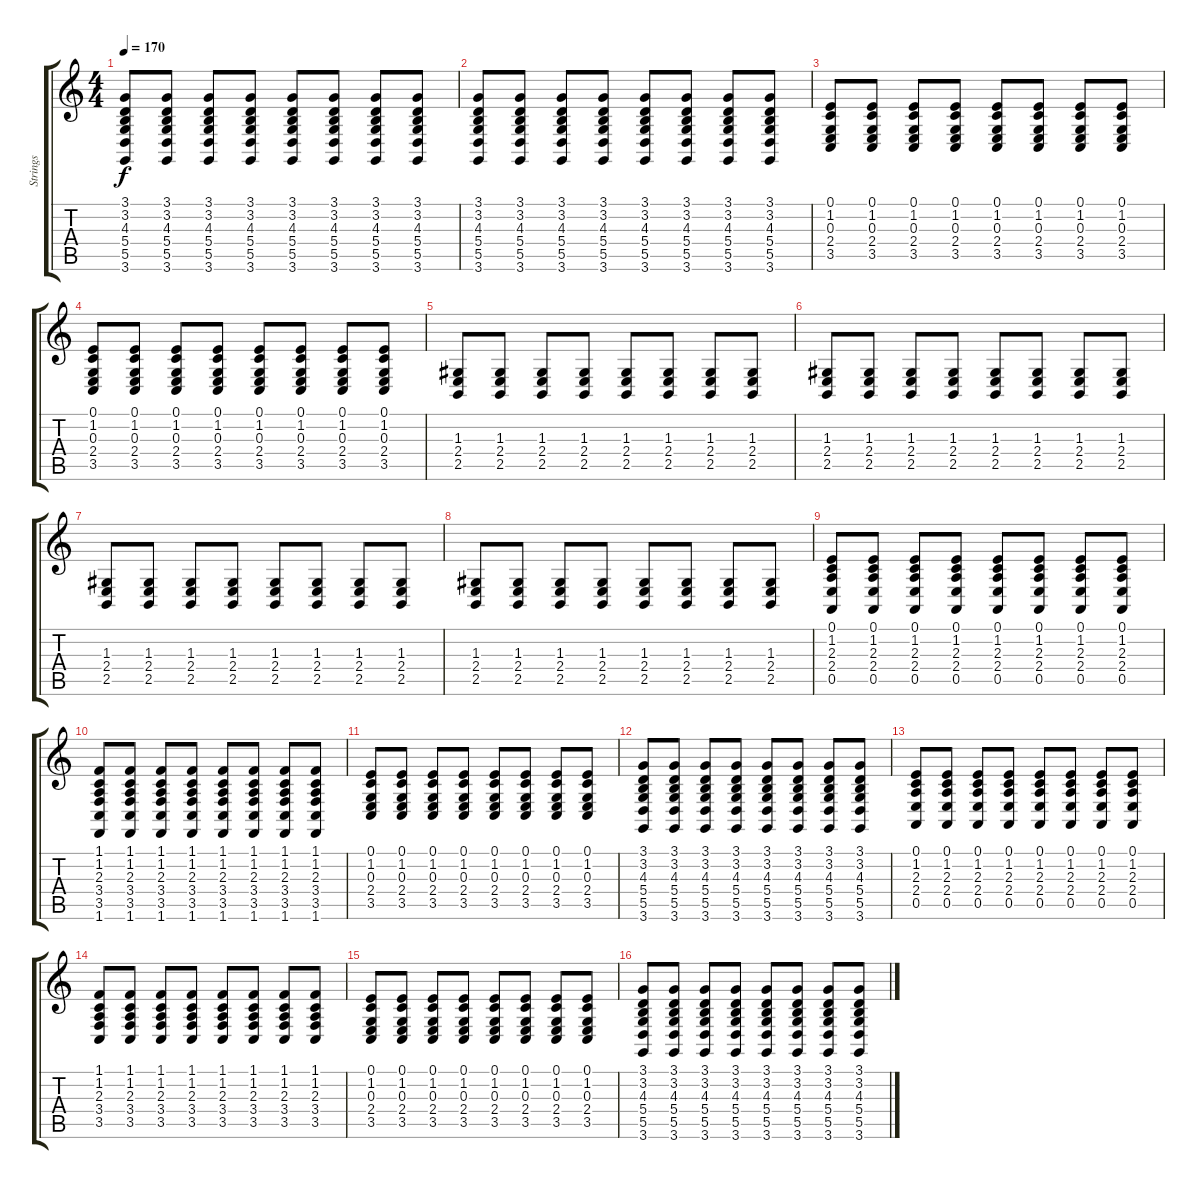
\track ("Strings" "Strings") {instrument synthstrings1}
\staff {score tabs}
\tuning (E4 B3 G3 D3 A2 E2) {hide}
\ts (4 4)
\tempo 170
\clef g2
\ks c
(3.1 3.2 4.3 5.4 5.5 3.6).8{dy f} (3.1 3.2 4.3 5.4 5.5 3.6).8 (3.1 3.2 4.3 5.4 5.5 3.6).8 (3.1 3.2 4.3 5.4 5.5 3.6).8 (3.1 3.2 4.3 5.4 5.5 3.6).8 (3.1 3.2 4.3 5.4 5.5 3.6).8 (3.1 3.2 4.3 5.4 5.5 3.6).8 (3.1 3.2 4.3 5.4 5.5 3.6).8 |
(3.1 3.2 4.3 5.4 5.5 3.6).8 (3.1 3.2 4.3 5.4 5.5 3.6).8 (3.1 3.2 4.3 5.4 5.5 3.6).8 (3.1 3.2 4.3 5.4 5.5 3.6).8 (3.1 3.2 4.3 5.4 5.5 3.6).8 (3.1 3.2 4.3 5.4 5.5 3.6).8 (3.1 3.2 4.3 5.4 5.5 3.6).8 (3.1 3.2 4.3 5.4 5.5 3.6).8 |
(0.1 1.2 0.3 2.4 3.5).8 (0.1 1.2 0.3 2.4 3.5).8 (0.1 1.2 0.3 2.4 3.5).8 (0.1 1.2 0.3 2.4 3.5).8 (0.1 1.2 0.3 2.4 3.5).8 (0.1 1.2 0.3 2.4 3.5).8 (0.1 1.2 0.3 2.4 3.5).8 (0.1 1.2 0.3 2.4 3.5).8 |
(0.1 1.2 0.3 2.4 3.5).8 (0.1 1.2 0.3 2.4 3.5).8 (0.1 1.2 0.3 2.4 3.5).8 (0.1 1.2 0.3 2.4 3.5).8 (0.1 1.2 0.3 2.4 3.5).8 (0.1 1.2 0.3 2.4 3.5).8 (0.1 1.2 0.3 2.4 3.5).8 (0.1 1.2 0.3 2.4 3.5).8 |
(1.3 2.4 2.5).8 (1.3 2.4 2.5).8 (1.3 2.4 2.5).8 (1.3 2.4 2.5).8 (1.3 2.4 2.5).8 (1.3 2.4 2.5).8 (1.3 2.4 2.5).8 (1.3 2.4 2.5).8 |
(1.3 2.4 2.5).8 (1.3 2.4 2.5).8 (1.3 2.4 2.5).8 (1.3 2.4 2.5).8 (1.3 2.4 2.5).8 (1.3 2.4 2.5).8 (1.3 2.4 2.5).8 (1.3 2.4 2.5).8 |
(1.3 2.4 2.5).8 (1.3 2.4 2.5).8 (1.3 2.4 2.5).8 (1.3 2.4 2.5).8 (1.3 2.4 2.5).8 (1.3 2.4 2.5).8 (1.3 2.4 2.5).8 (1.3 2.4 2.5).8 |
(1.3 2.4 2.5).8 (1.3 2.4 2.5).8 (1.3 2.4 2.5).8 (1.3 2.4 2.5).8 (1.3 2.4 2.5).8 (1.3 2.4 2.5).8 (1.3 2.4 2.5).8 (1.3 2.4 2.5).8 |
(0.1 1.2 2.3 2.4 0.5).8 (0.1 1.2 2.3 2.4 0.5).8 (0.1 1.2 2.3 2.4 0.5).8 (0.1 1.2 2.3 2.4 0.5).8 (0.1 1.2 2.3 2.4 0.5).8 (0.1 1.2 2.3 2.4 0.5).8 (0.1 1.2 2.3 2.4 0.5).8 (0.1 1.2 2.3 2.4 0.5).8 |
(1.1 1.2 2.3 3.4 3.5 1.6).8 (1.1 1.2 2.3 3.4 3.5 1.6).8 (1.1 1.2 2.3 3.4 3.5 1.6).8 (1.1 1.2 2.3 3.4 3.5 1.6).8 (1.1 1.2 2.3 3.4 3.5 1.6).8 (1.1 1.2 2.3 3.4 3.5 1.6).8 (1.1 1.2 2.3 3.4 3.5 1.6).8 (1.1 1.2 2.3 3.4 3.5 1.6).8 |
(0.1 1.2 0.3 2.4 3.5).8 (0.1 1.2 0.3 2.4 3.5).8 (0.1 1.2 0.3 2.4 3.5).8 (0.1 1.2 0.3 2.4 3.5).8 (0.1 1.2 0.3 2.4 3.5).8 (0.1 1.2 0.3 2.4 3.5).8 (0.1 1.2 0.3 2.4 3.5).8 (0.1 1.2 0.3 2.4 3.5).8 |
(3.1 3.2 4.3 5.4 5.5 3.6).8 (3.1 3.2 4.3 5.4 5.5 3.6).8 (3.1 3.2 4.3 5.4 5.5 3.6).8 (3.1 3.2 4.3 5.4 5.5 3.6).8 (3.1 3.2 4.3 5.4 5.5 3.6).8 (3.1 3.2 4.3 5.4 5.5 3.6).8 (3.1 3.2 4.3 5.4 5.5 3.6).8 (3.1 3.2 4.3 5.4 5.5 3.6).8 |
(0.1 1.2 2.3 2.4 0.5).8 (0.1 1.2 2.3 2.4 0.5).8 (0.1 1.2 2.3 2.4 0.5).8 (0.1 1.2 2.3 2.4 0.5).8 (0.1 1.2 2.3 2.4 0.5).8 (0.1 1.2 2.3 2.4 0.5).8 (0.1 1.2 2.3 2.4 0.5).8 (0.1 1.2 2.3 2.4 0.5).8 |
(1.1 1.2 2.3 3.4 3.5).8 (1.1 1.2 2.3 3.4 3.5).8 (1.1 1.2 2.3 3.4 3.5).8 (1.1 1.2 2.3 3.4 3.5).8 (1.1 1.2 2.3 3.4 3.5).8 (1.1 1.2 2.3 3.4 3.5).8 (1.1 1.2 2.3 3.4 3.5).8 (1.1 1.2 2.3 3.4 3.5).8 |
(0.1 1.2 0.3 2.4 3.5).8 (0.1 1.2 0.3 2.4 3.5).8 (0.1 1.2 0.3 2.4 3.5).8 (0.1 1.2 0.3 2.4 3.5).8 (0.1 1.2 0.3 2.4 3.5).8 (0.1 1.2 0.3 2.4 3.5).8 (0.1 1.2 0.3 2.4 3.5).8 (0.1 1.2 0.3 2.4 3.5).8 |
(3.1 3.2 4.3 5.4 5.5 3.6).8 (3.1 3.2 4.3 5.4 5.5 3.6).8 (3.1 3.2 4.3 5.4 5.5 3.6).8 (3.1 3.2 4.3 5.4 5.5 3.6).8 (3.1 3.2 4.3 5.4 5.5 3.6).8 (3.1 3.2 4.3 5.4 5.5 3.6).8 (3.1 3.2 4.3 5.4 5.5 3.6).8 (3.1 3.2 4.3 5.4 5.5 3.6).8
